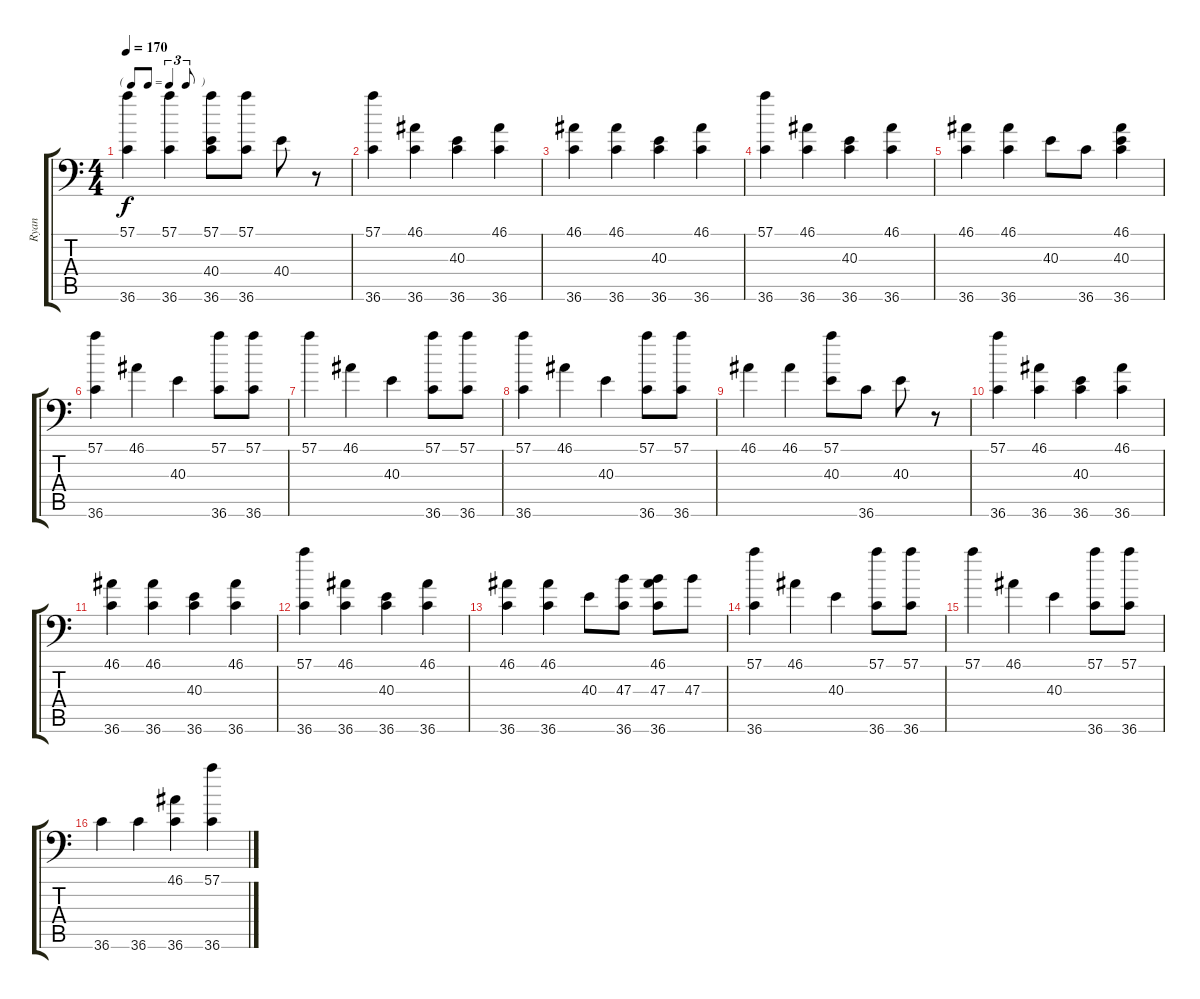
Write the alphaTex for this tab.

\track ("Ryan" "Ryan") {instrument acousticgrandpiano}
\staff {score tabs}
\tuning (C-1 C-1 C-1 C-1 C-1 C-1) {hide}
\ts (4 4)
\tf triplet8th
\tempo 170
\clef f4
\ks c
(57.1 36.6).4{dy f} (57.1 36.6).4 (57.1 40.4 36.6).8 (57.1 36.6).8 40.4.8 r.8 |
(57.1 36.6).4 (46.1 36.6).4 (40.3 36.6).4 (46.1 36.6).4 |
(46.1 36.6).4 (46.1 36.6).4 (40.3 36.6).4 (46.1 36.6).4 |
(57.1 36.6).4 (46.1 36.6).4 (40.3 36.6).4 (46.1 36.6).4 |
(46.1 36.6).4 (46.1 36.6).4 40.3.8 36.6.8 (46.1 40.3 36.6).4 |
(57.1 36.6).4 46.1.4 40.3.4 (57.1 36.6).8 (57.1 36.6).8 |
57.1.4 46.1.4 40.3.4 (57.1 36.6).8 (57.1 36.6).8 |
(57.1 36.6).4 46.1.4 40.3.4 (57.1 36.6).8 (57.1 36.6).8 |
46.1.4 46.1.4 (57.1 40.3).8 36.6.8 40.3.8 r.8 |
(57.1 36.6).4 (46.1 36.6).4 (40.3 36.6).4 (46.1 36.6).4 |
(46.1 36.6).4 (46.1 36.6).4 (40.3 36.6).4 (46.1 36.6).4 |
(57.1 36.6).4 (46.1 36.6).4 (40.3 36.6).4 (46.1 36.6).4 |
(46.1 36.6).4 (46.1 36.6).4 40.3.8 (47.3 36.6).8 (46.1 47.3 36.6).8 47.3.8 |
(57.1 36.6).4 46.1.4 40.3.4 (57.1 36.6).8 (57.1 36.6).8 |
57.1.4 46.1.4 40.3.4 (57.1 36.6).8 (57.1 36.6).8 |
36.6.4 36.6.4 (46.1 36.6).4 (57.1 36.6).4
